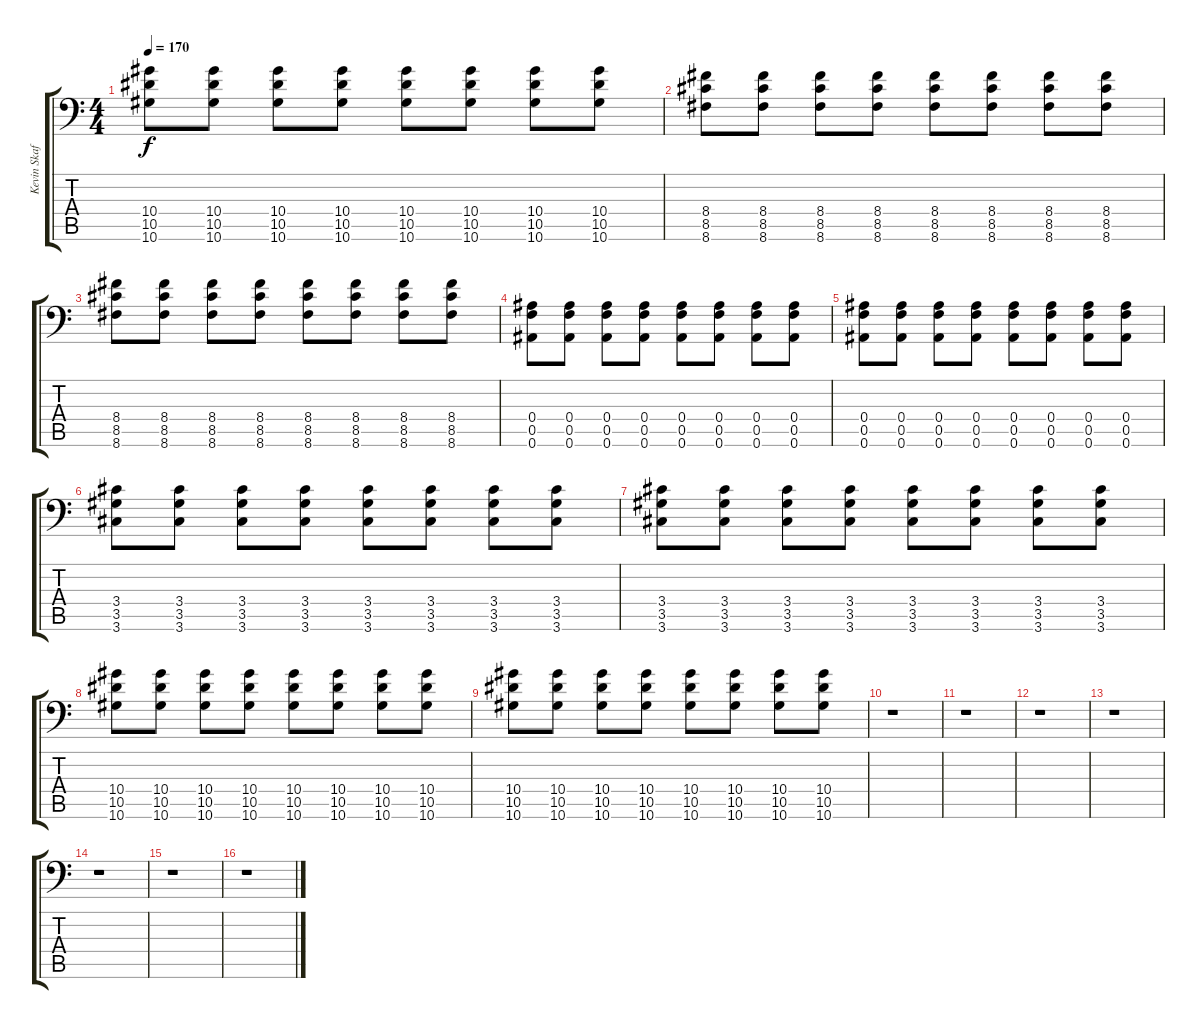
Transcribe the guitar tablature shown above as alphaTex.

\track ("Kevin Skaff - Lead Guitar (Center)" "Kevin Skaf") {instrument distortionguitar}
\staff {score tabs}
\tuning (C4 G3 Eb3 Bb2 F2 Bb1) {hide}
\ts (4 4)
\tempo 170
\clef f4
\ks c
(10.4 10.5 10.6).8{dy f} (10.4 10.5 10.6).8 (10.4 10.5 10.6).8 (10.4 10.5 10.6).8 (10.4 10.5 10.6).8 (10.4 10.5 10.6).8 (10.4 10.5 10.6).8 (10.4 10.5 10.6).8 |
(8.4 8.5 8.6).8 (8.4 8.5 8.6).8 (8.4 8.5 8.6).8 (8.4 8.5 8.6).8 (8.4 8.5 8.6).8 (8.4 8.5 8.6).8 (8.4 8.5 8.6).8 (8.4 8.5 8.6).8 |
(8.4 8.5 8.6).8 (8.4 8.5 8.6).8 (8.4 8.5 8.6).8 (8.4 8.5 8.6).8 (8.4 8.5 8.6).8 (8.4 8.5 8.6).8 (8.4 8.5 8.6).8 (8.4 8.5 8.6).8 |
(0.4 0.5 0.6).8 (0.4 0.5 0.6).8 (0.4 0.5 0.6).8 (0.4 0.5 0.6).8 (0.4 0.5 0.6).8 (0.4 0.5 0.6).8 (0.4 0.5 0.6).8 (0.4 0.5 0.6).8 |
(0.4 0.5 0.6).8 (0.4 0.5 0.6).8 (0.4 0.5 0.6).8 (0.4 0.5 0.6).8 (0.4 0.5 0.6).8 (0.4 0.5 0.6).8 (0.4 0.5 0.6).8 (0.4 0.5 0.6).8 |
(3.4 3.5 3.6).8 (3.4 3.5 3.6).8 (3.4 3.5 3.6).8 (3.4 3.5 3.6).8 (3.4 3.5 3.6).8 (3.4 3.5 3.6).8 (3.4 3.5 3.6).8 (3.4 3.5 3.6).8 |
(3.4 3.5 3.6).8 (3.4 3.5 3.6).8 (3.4 3.5 3.6).8 (3.4 3.5 3.6).8 (3.4 3.5 3.6).8 (3.4 3.5 3.6).8 (3.4 3.5 3.6).8 (3.4 3.5 3.6).8 |
(10.4 10.5 10.6).8 (10.4 10.5 10.6).8 (10.4 10.5 10.6).8 (10.4 10.5 10.6).8 (10.4 10.5 10.6).8 (10.4 10.5 10.6).8 (10.4 10.5 10.6).8 (10.4 10.5 10.6).8 |
(10.4 10.5 10.6).8 (10.4 10.5 10.6).8 (10.4 10.5 10.6).8 (10.4 10.5 10.6).8 (10.4 10.5 10.6).8 (10.4 10.5 10.6).8 (10.4 10.5 10.6).8 (10.4 10.5 10.6).8 |
r.1 |
r.1 |
r.1 |
r.1 |
r.1 |
r.1 |
r.1
